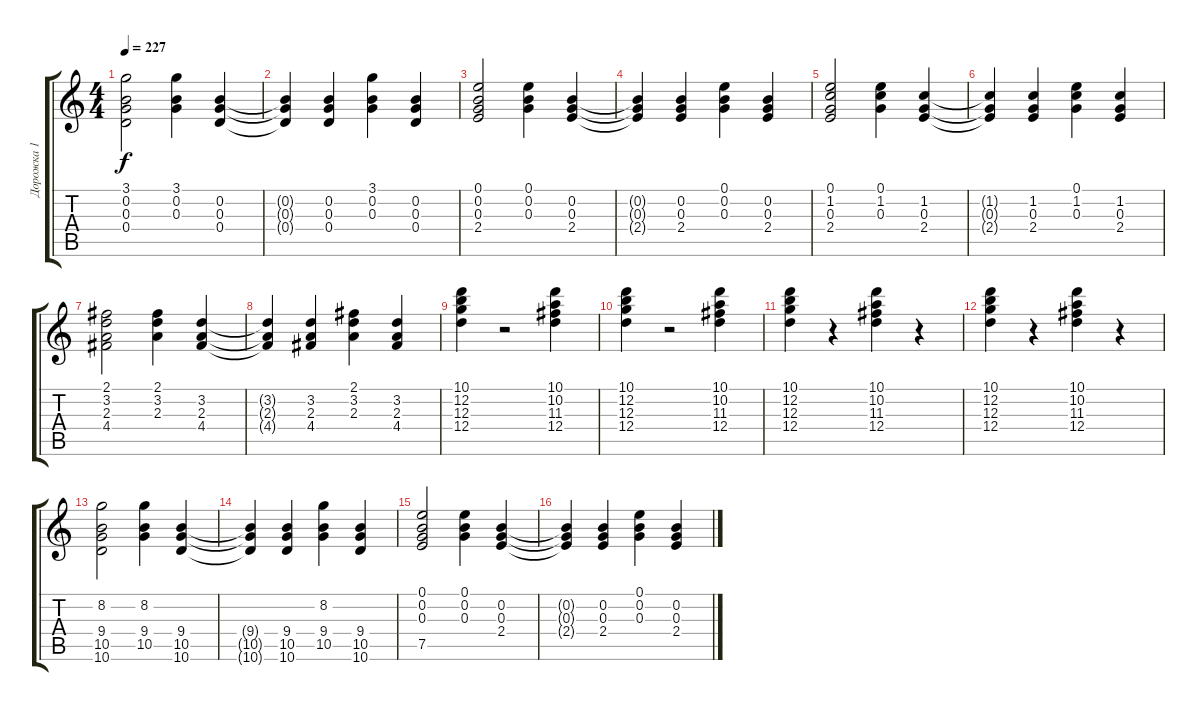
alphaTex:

\track ("Дорожка 1" "Дорожка 1") {instrument acousticguitarsteel}
\staff {score tabs}
\tuning (E4 B3 G3 D3 A2 E2) {hide}
\ts (4 4)
\tempo 227
\clef g2
\ks c
(3.1 0.2 0.3 0.4).2{dy f} (3.1 0.2 0.3).4 (0.2 0.3 0.4).4 |
(0.2{t} 0.3{t} 0.4{t}).4 (0.2 0.3 0.4).4 (3.1 0.2 0.3).4 (0.2 0.3 0.4).4 |
(0.1 0.2 0.3 2.4).2 (0.1 0.2 0.3).4 (0.2 0.3 2.4).4 |
(0.2{t} 0.3{t} 2.4{t}).4 (0.2 0.3 2.4).4 (0.1 0.2 0.3).4 (0.2 0.3 2.4).4 |
(0.1 1.2 0.3 2.4).2 (0.1 1.2 0.3).4 (1.2 0.3 2.4).4 |
(1.2{t} 0.3{t} 2.4{t}).4 (1.2 0.3 2.4).4 (0.1 1.2 0.3).4 (1.2 0.3 2.4).4 |
(2.1 3.2 2.3 4.4).2 (2.1 3.2 2.3).4 (3.2 2.3 4.4).4 |
(3.2{t} 2.3{t} 4.4{t}).4 (3.2 2.3 4.4).4 (2.1 3.2 2.3).4 (3.2 2.3 4.4).4 |
(10.1 12.2 12.3 12.4).4 r.2 (10.1 10.2 11.3 12.4).4 |
(10.1 12.2 12.3 12.4).4 r.2 (10.1 10.2 11.3 12.4).4 |
(10.1 12.2 12.3 12.4).4 r.4 (10.1 10.2 11.3 12.4).4 r.4 |
(10.1 12.2 12.3 12.4).4 r.4 (10.1 10.2 11.3 12.4).4 r.4 |
(8.2 9.4 10.5 10.6).2 (8.2 9.4 10.5).4 (9.4 10.5 10.6).4 |
(9.4{t} 10.5{t} 10.6{t}).4 (9.4 10.5 10.6).4 (8.2 9.4 10.5).4 (9.4 10.5 10.6).4 |
(0.1 0.2 0.3 7.5).2 (0.1 0.2 0.3).4 (0.2 0.3 2.4).4 |
(0.2{t} 0.3{t} 2.4{t}).4 (0.2 0.3 2.4).4 (0.1 0.2 0.3).4 (0.2 0.3 2.4).4
